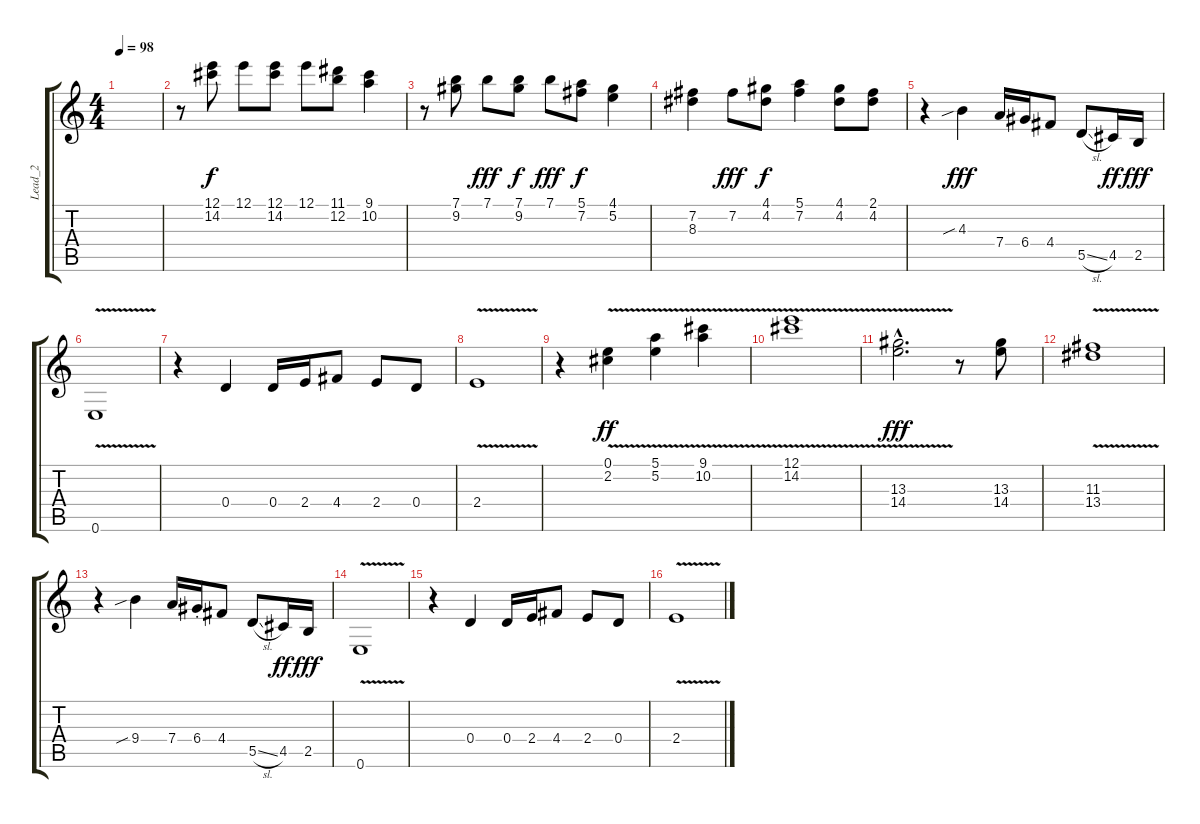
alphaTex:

\track ("Lead_2" "Lead_2") {instrument acousticguitarnylon}
\staff {score tabs}
\tuning (E4 B3 G3 D3 A2 E2) {hide}
\ts (4 4)
\tempo 98
\clef g2
\ks c
|
r.8 (12.1 14.2).8 12.1.8 (12.1 14.2).8 12.1.8 (11.1 12.2).8 (9.1 10.2).4 |
r.8 (7.1 9.2).8 7.1.8{dy fff} (7.1 9.2).8{dy f} 7.1.8{dy fff} (5.1 7.2).8{dy f} (4.1 5.2).4 |
(7.2 8.3).4 7.2.8{dy fff} (4.1 4.2).8{dy f} (5.1 7.2).4 (4.1 4.2).8 (2.1 4.2).8 |
r.4{instrument electricbassfinger} 4.3{sib}.4{dy fff} 7.4.16 6.4.16 4.4.8 5.5{sl}.8 4.5.16{dy ff} 2.5.16{dy fff} |
0.6{v}.1 |
r.4{instrument electricbasspick} 0.4.4 0.4.16 2.4.16 4.4.8 2.4.8 0.4.8 |
2.4{v}.1 |
r.4{instrument electricguitarjazz} (0.1{v} 2.2{v}).4{dy ff} (5.1{v} 5.2{v}).4 (9.1{v} 10.2{v}).4 |
(12.1{v} 14.2{v}).1 |
(13.3{v hac} 14.4{v hac}).2{d dy fff} r.8 (13.3 14.4).8 |
(11.3{v} 13.4).1 |
r.4{instrument electricbassfinger} 9.4{sib}.4 7.4.16 6.4{st}.16 4.4.8 5.5{sl}.8 4.5.16{dy ff} 2.5.16{dy fff} |
0.6{v}.1 |
r.4 0.4.4 0.4.16 2.4.16 4.4.8 2.4.8 0.4.8 |
2.4{v}.1
